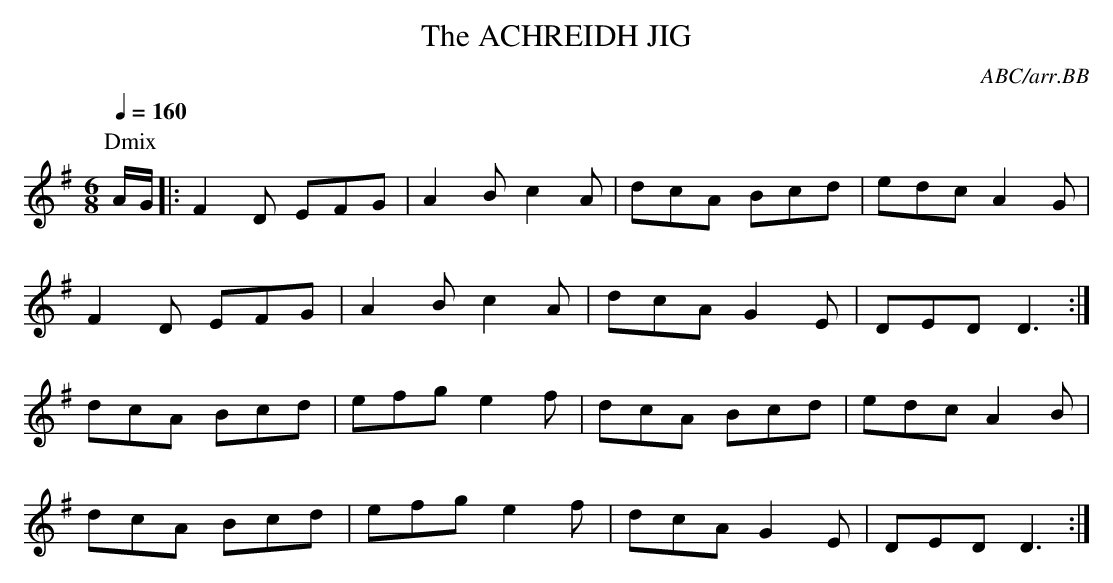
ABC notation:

X:1
T:ACHREIDH JIG, The
C:ABC/arr.BB
Q:1/4=160
L:1/8
M:6/8
K:G
P:Dmix
A/G/|:F2D EFG|A2B c2A|dcA Bcd|edc A2G|
F2D EFG|A2B c2A|dcA G2E|DED D3:|
dcA Bcd|efg e2f|dcA Bcd|edc A2B|
dcA Bcd|efg e2f|dcA G2E|DED D3:|
